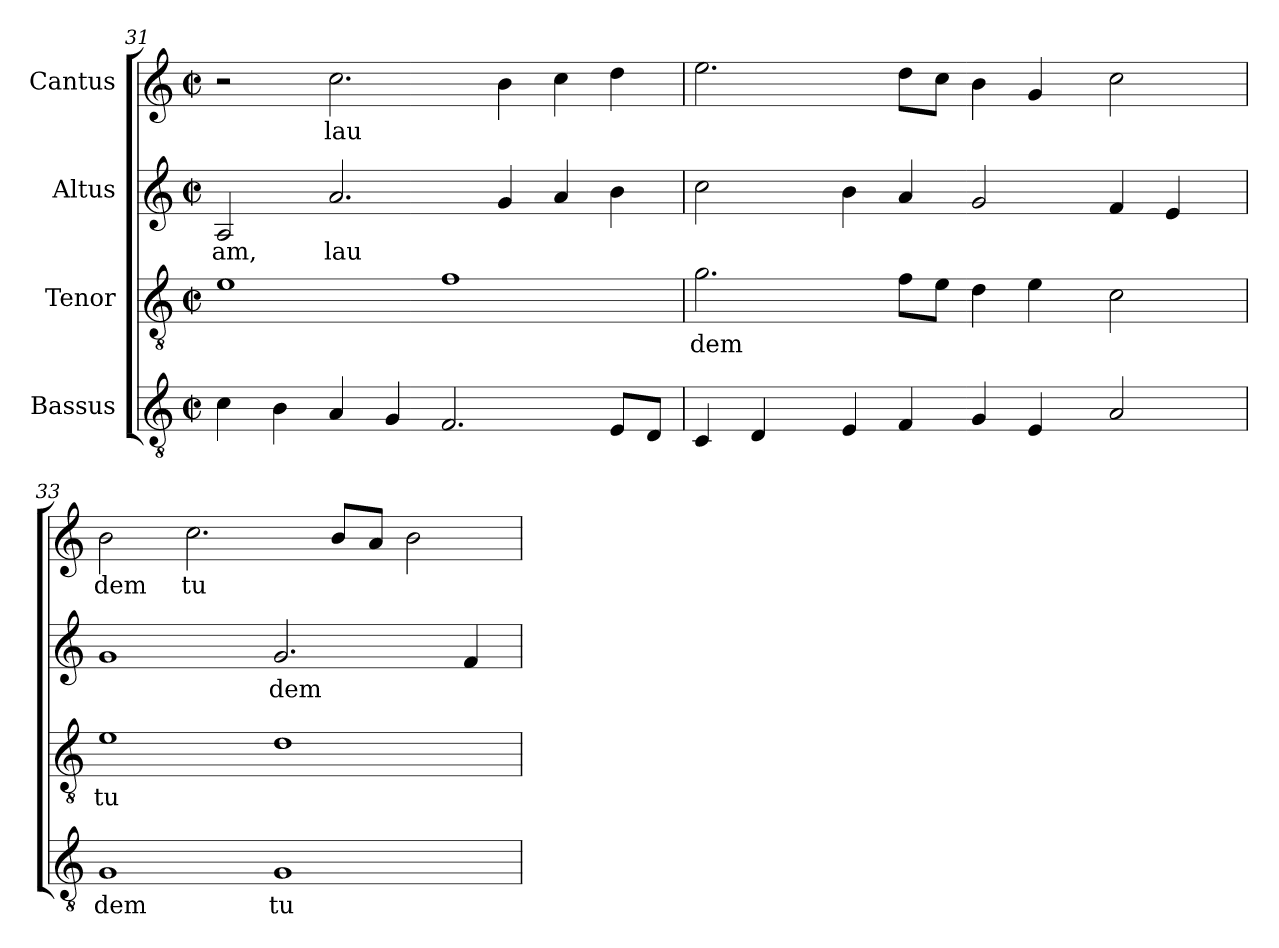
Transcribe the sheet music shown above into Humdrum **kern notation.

**kern	**text	**kern	**text	**kern	**text	**kern	**text
*part4	*part4	*part3	*part3	*part2	*part2	*part1	*part1
*staff4	*staff4	*staff3	*staff3	*staff2	*staff2	*staff1	*staff1
*I"Bassus	*	*I"Tenor	*	*I"Altus	*	*I"Cantus	*
*clefGv2	*	*clefGv2	*	*clefG2	*	*clefG2	*
*M2/2	*	*M2/2	*	*M2/2	*	*M2/2	*
*met(c|)	*	*met(c|)	*	*met(c|)	*	*met(c|)	*
=31	=31	=31	=31	=31	=31	=31	=31
!	!	!	!	!	!LO:LY:b:cj	!	!
4c\	.	1e	.	2A/	am,	2r	.
4B\	.	.	.	.	.	.	.
!	!	!	!	!	!LO:LY:b	!	!LO:LY:b
4A/	.	.	.	2.a/	lau	2.cc\	lau
4G/	.	.	.	.	.	.	.
2.F/	.	1f	.	.	.	.	.
.	.	.	.	4g/	.	4b\	.
.	.	.	.	4a/	.	4cc\	.
8E/L	.	.	.	4b\	.	4dd\	.
8D/J	.	.	.	.	.	.	.
!!LO:LB:g=z
=32	=32	=32	=32	=32	=32	=32	=32
!	!	!	!LO:LY:b	!	!	!	!
*	*	*^	*	*	*	*^	*
4C/	.	2.g\	4ryy	dem	2cc\	.	2.ee\	4ryy	.
4D/	.	.	64ryy	.	.	.	.	8ryy	.
.	.	.	1ryy	.	.	.	.	.	.
.	.	.	.	.	.	.	.	32ryy	.
.	.	.	.	.	.	.	.	1ryy	.
4E/	.	.	.	.	4b\	.	.	.	.
4F/	.	8f\L	.	.	4a/	.	8dd\L	.	.
.	.	8e\J	.	.	.	.	8cc\J	.	.
4G/	.	4d\	.	.	2g/	.	4b\	.	.
4E/	.	4e\	.	.	.	.	4g/	.	.
.	.	.	2ryy	.	.	.	.	.	.
.	.	.	.	.	.	.	.	2ryy	.
2A/	.	2c\	.	.	4f/	.	2cc\	.	.
.	.	.	.	.	4e/	.	.	.	.
.	.	.	8...ryy	.	.	.	.	.	.
.	.	.	.	.	.	.	.	16.ryy	.
=33	=33	=33	=33	=33	=33	=33	=33	=33	=33
!	!LO:LY:b:cj	!	!	!LO:LY:b:cj	!	!	!	!	!LO:LY:b:cj
*	*	*v	*v	*	*	*	*v	*v	*
1G	-dem	1e	tu	1g	.	2b\	dem
!	!	!	!	!	!	!	!LO:LY:b:cj
.	.	.	.	.	.	2.cc\	tu
!	!LO:LY:b:cj	!	!	!	!LO:LY:b	!	!
1G	tu	1d	.	2.g/	dem	.	.
.	.	.	.	.	.	8b/L	.
.	.	.	.	.	.	8a/J	.
.	.	.	.	.	.	2b\	.
.	.	.	.	4f/	.	.	.
=	=	=	=	=	=	=	=
*-	*-	*-	*-	*-	*-	*-	*-
